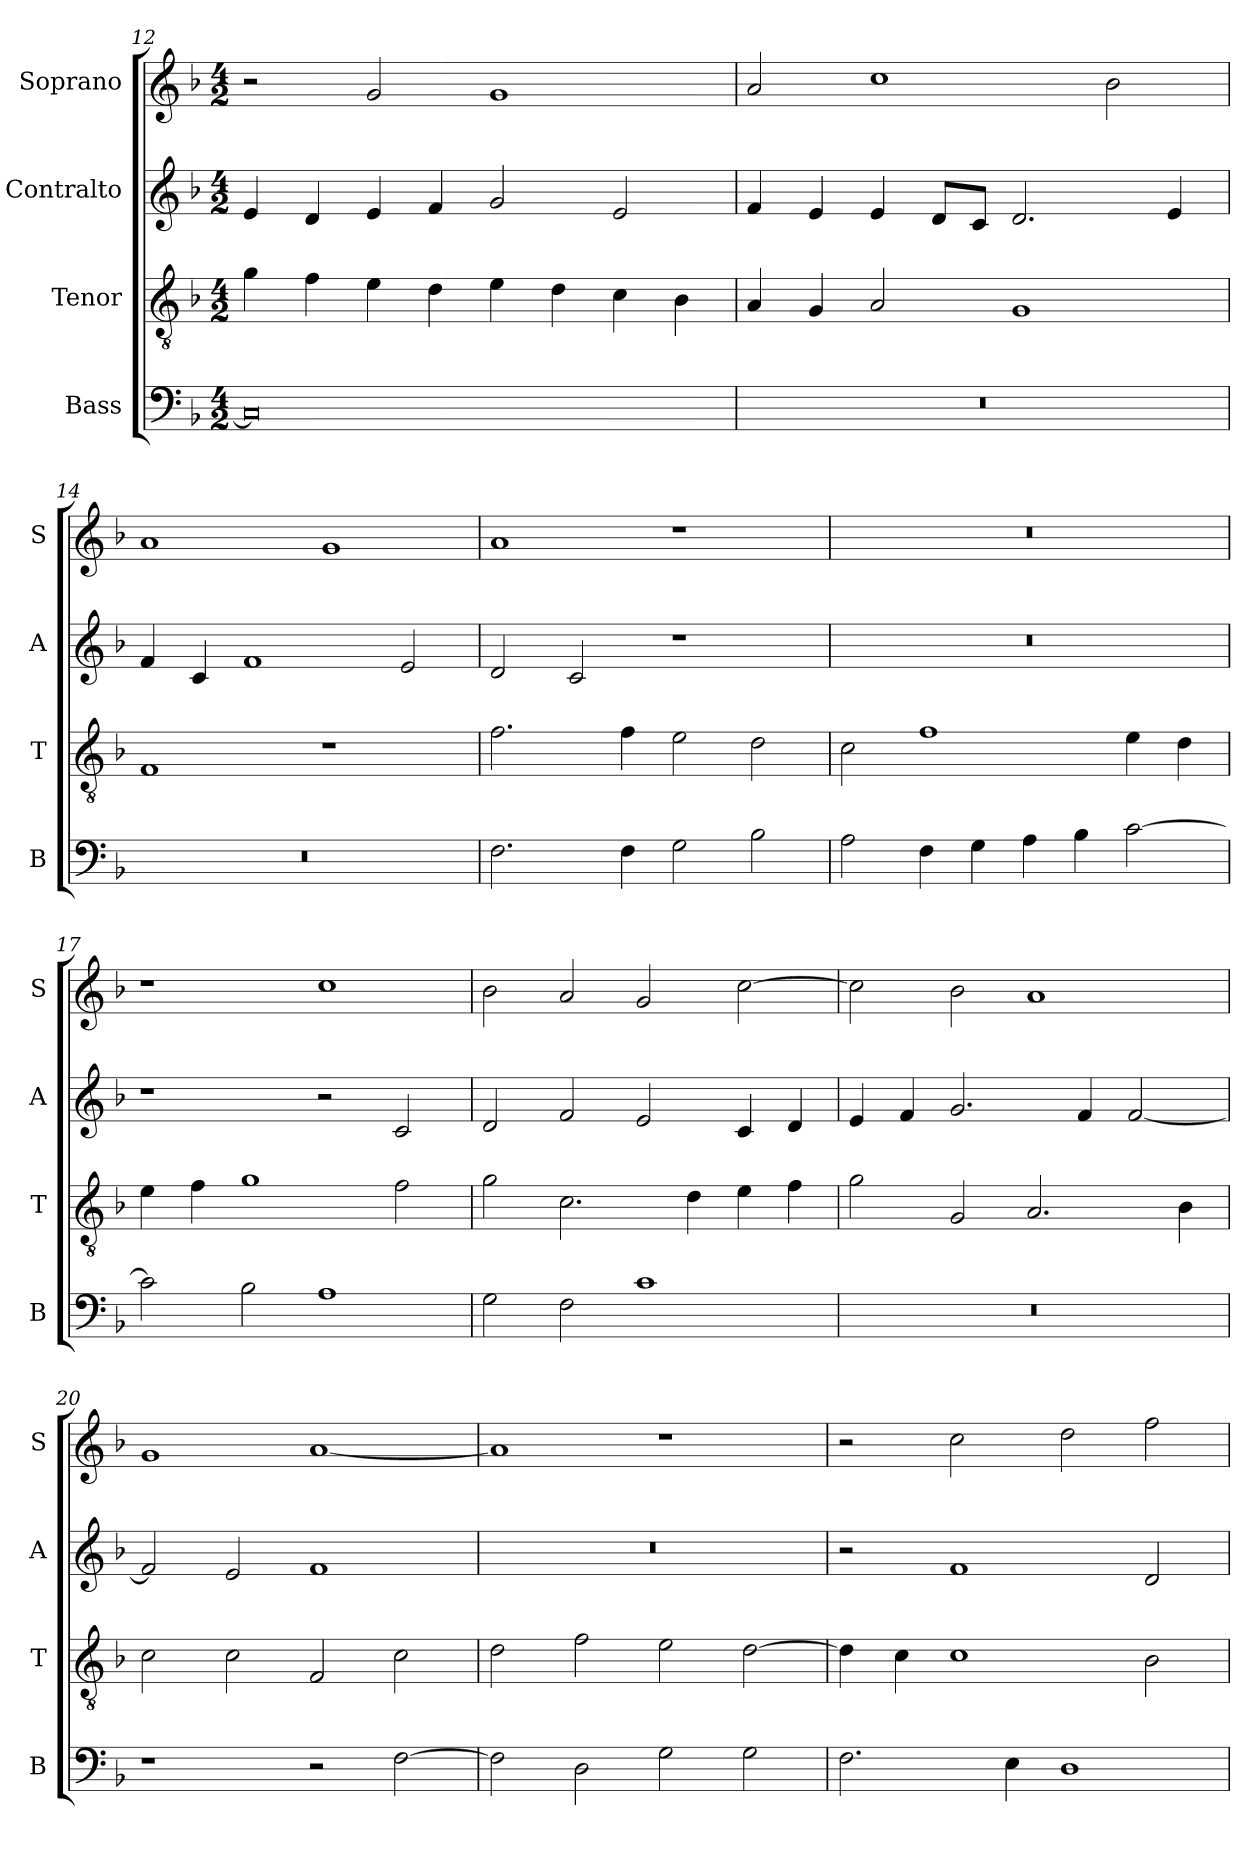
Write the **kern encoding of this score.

**kern	**kern	**kern	**kern
*part4	*part3	*part2	*part1
*staff4	*staff3	*staff2	*staff1
*I"Bass	*I"Tenor	*I"Contralto	*I"Soprano
*I'B	*I'T	*I'A	*I'S
*clefF4	*clefGv2	*clefG2	*clefG2
*k[b-]	*k[b-]	*k[b-]	*k[b-]
*F:ion	*F:ion	*F:ion	*F:ion
*M4/2	*M4/2	*M4/2	*M4/2
=12	=12	=12	=12
0C]	4g	4e	2r
.	4f	4d	.
.	4e	4e	2g
.	4d	4f	.
.	4e	2g	1g
.	4d	.	.
.	4c	2e	.
.	4B-	.	.
=13	=13	=13	=13
0r	4A	4f	2a
.	4G	4e	.
.	2A	4e	1cc
.	.	8d/L	.
.	.	8c/J	.
.	1G	2.d	.
.	.	.	2b-
.	.	4e	.
=14	=14	=14	=14
0r	1F	4f	1a
.	.	4c	.
.	.	1f	.
.	1r	.	1g
.	.	2e	.
=15	=15	=15	=15
2.F	2.f	2d	1a
.	.	2c	.
4F	4f	.	.
2G	2e	1r	1r
2B-	2d	.	.
=16	=16	=16	=16
2A	2c	0r	0r
4F	1f	.	.
4G	.	.	.
4A	.	.	.
4B-	.	.	.
[2c	4e	.	.
.	4d	.	.
=17	=17	=17	=17
2c]	4e	1r	1r
.	4f	.	.
2B-	1g	.	.
1A	.	2r	1cc
.	2f	2c	.
=18	=18	=18	=18
2G	2g	2d	2b-
2F	2.c	2f	2a
1c	.	2e	2g
.	4d	.	.
.	4e	4c	[2cc
.	4f	4d	.
=19	=19	=19	=19
0r	2g	4e	2cc]
.	.	4f	.
.	2G	2.g	2b-
.	2.A	.	1a
.	.	4f	.
.	.	[2f	.
.	4B-	.	.
=20	=20	=20	=20
1r	2c	2f]	1g
.	2c	2e	.
2r	2F	1f	[1a
[2F	2c	.	.
=21	=21	=21	=21
2F]	2d	0r	1a]
2D	2f	.	.
2G	2e	.	1r
2G	[2d	.	.
=22	=22	=22	=22
2.F	4d]	2r	2r
.	4c	.	.
.	1c	1f	2cc
4E	.	.	.
1D	.	.	2dd
.	2B-	2d	2ff
=	=	=	=
*-	*-	*-	*-
